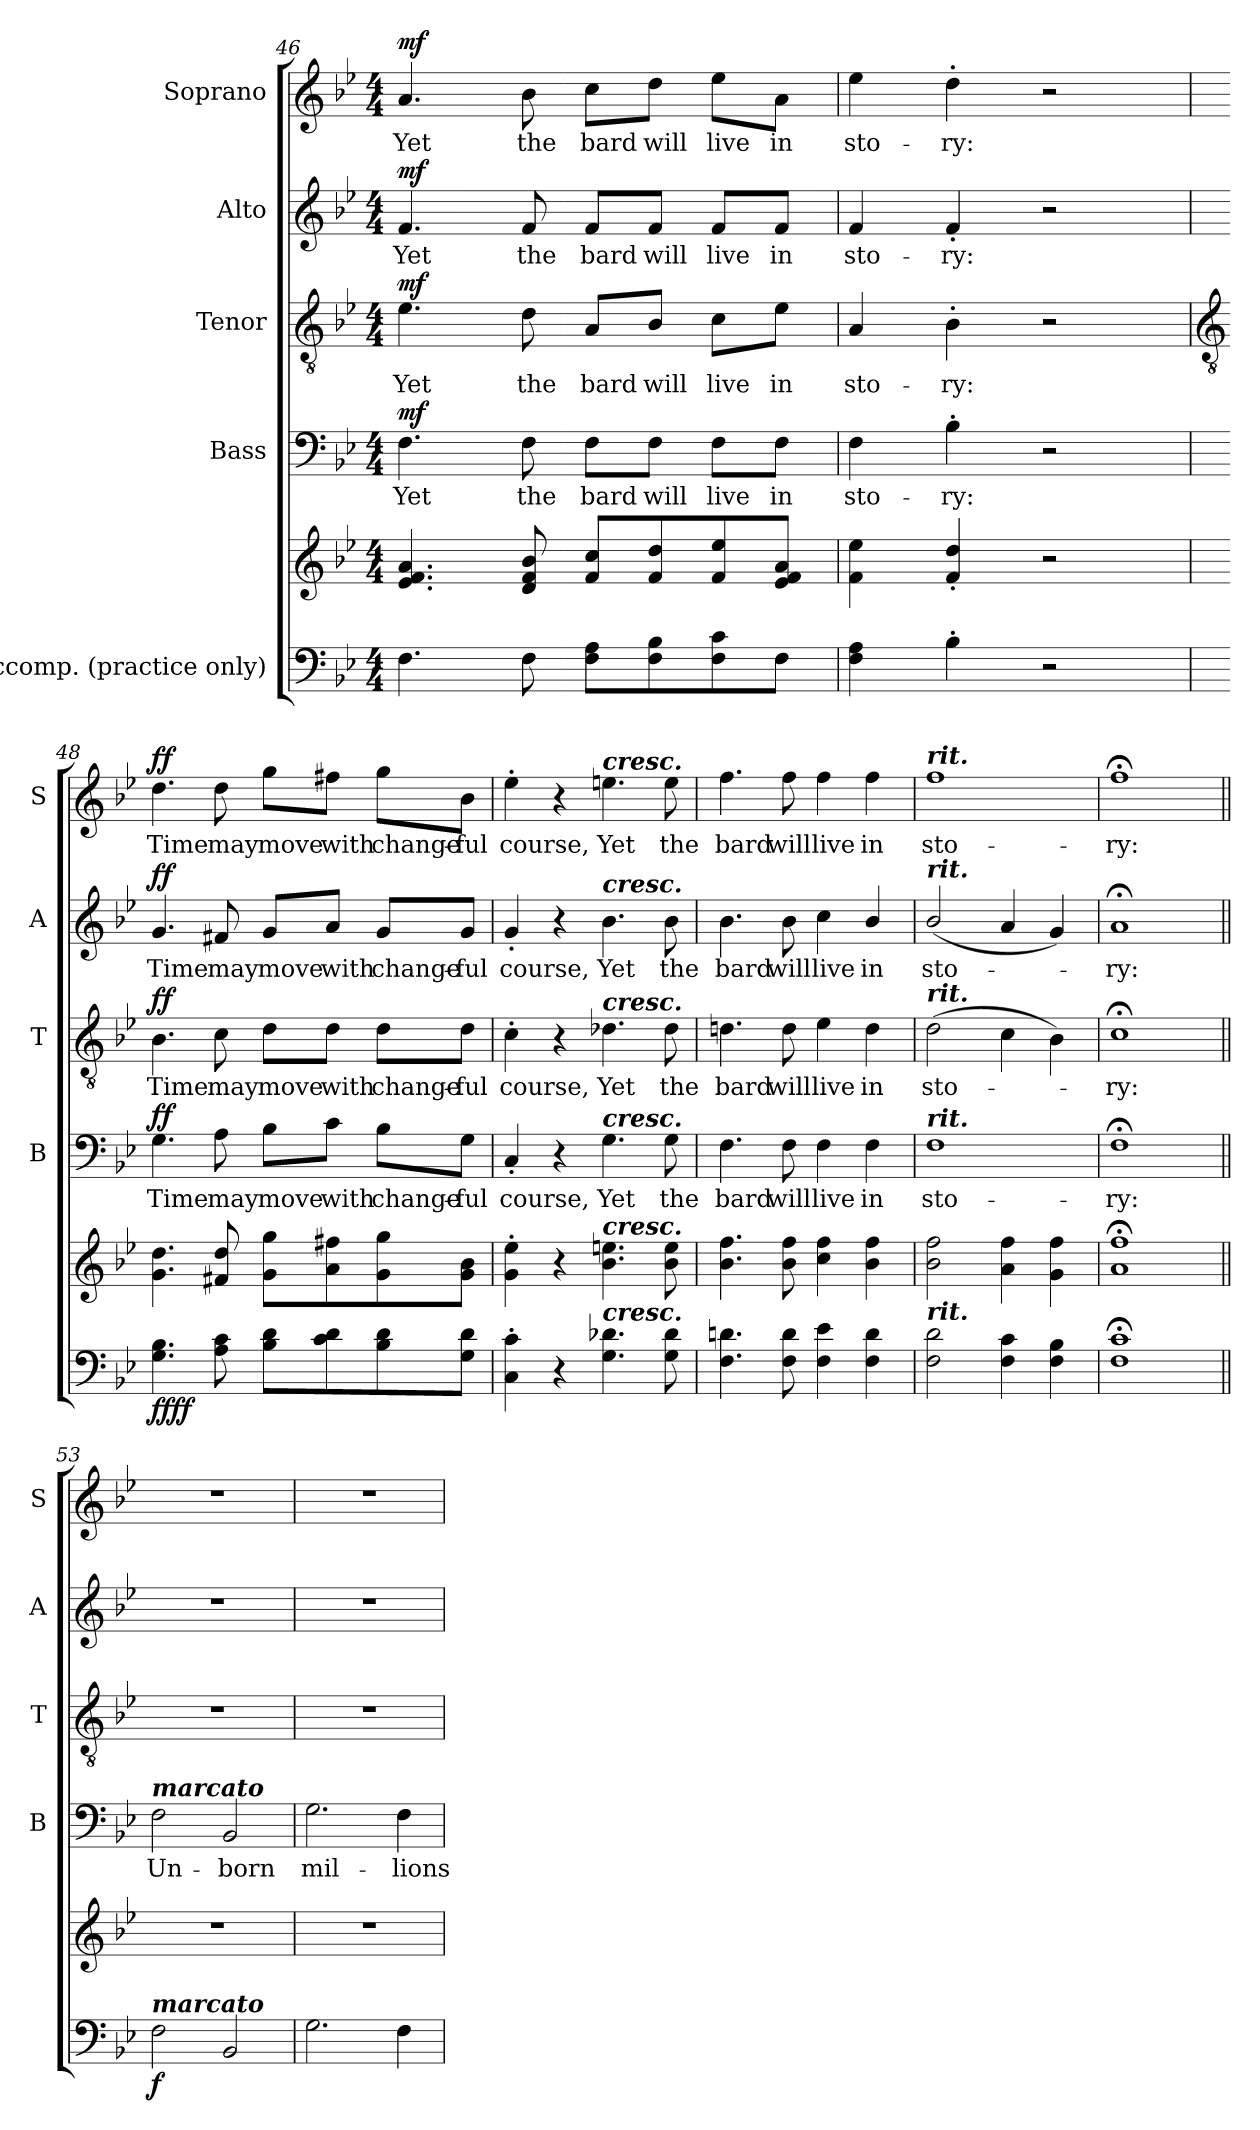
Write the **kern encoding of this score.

**kern	**kern	**dynam	**kern	**text	**dynam	**kern	**text	**dynam	**kern	**text	**dynam	**kern	**text	**dynam
*part5	*part5	*part5	*part4	*part4	*part4	*part3	*part3	*part3	*part2	*part2	*part2	*part1	*part1	*part1
*staff6	*staff5	*staff5/6	*staff4	*staff4	*staff4	*staff3	*staff3	*staff3	*staff2	*staff2	*staff2	*staff1	*staff1	*staff1
*I"Accomp. (practice only)	*	*	*I"Bass	*	*	*I"Tenor	*	*	*I"Alto	*	*	*I"Soprano	*	*
*	*	*	*I'B	*	*	*I'T	*	*	*I'A	*	*	*I'S	*	*
*clefF4	*clefG2	*	*clefF4	*	*	*clefGv2	*	*	*clefG2	*	*	*clefG2	*	*
*k[b-e-]	*k[b-e-]	*	*k[b-e-]	*	*	*k[b-e-]	*	*	*k[b-e-]	*	*	*k[b-e-]	*	*
*B-:	*B-:	*	*B-:	*	*	*B-:	*	*	*B-:	*	*	*B-:	*	*
*M4/4	*M4/4	*	*M4/4	*	*	*M4/4	*	*	*M4/4	*	*	*M4/4	*	*
=46	=46	=46	=46	=46	=46	=46	=46	=46	=46	=46	=46	=46	=46	=46
!	!	!LO:DY:b=2	!	!LO:LY:b	!	!	!LO:LY:b	!	!	!LO:LY:b	!	!	!LO:LY:b	!
!	!	!LO:DY:n=1:b	!	!	!LO:DY:b	!	!	!LO:DY:b	!	!	!LO:DY:b	!	!	!LO:DY:b
4.F	4.e- 4.f 4.a	mf mf	4.F	Yet	mf	4.e-	Yet	mf	4.f	Yet	mf	4.a	Yet	mf
!	!	!	!	!LO:LY:b	!	!	!LO:LY:b	!	!	!LO:LY:b	!	!	!LO:LY:b	!
8F	8d 8f 8b-	.	8F	the	.	8d	the	.	8f	the	.	8b-	the	.
!	!	!	!	!LO:LY:b	!	!	!LO:LY:b	!	!	!LO:LY:b	!	!	!LO:LY:b	!
8F 8AL	8f 8ccL	.	8F\L	bard	.	8A/L	bard	.	8f/L	bard	.	8cc\L	bard	.
!	!	!	!	!LO:LY:b	!	!	!LO:LY:b	!	!	!LO:LY:b	!	!	!LO:LY:b	!
8F 8B-	8f 8dd	.	8F\J	will	.	8B-/J	will	.	8f/J	will	.	8dd\J	will	.
!	!	!	!	!LO:LY:b	!	!	!LO:LY:b	!	!	!LO:LY:b	!	!	!LO:LY:b	!
8F 8c	8f 8ee-	.	8F\L	live	.	8c\L	live	.	8f/L	live	.	8ee-\L	live	.
!	!	!	!	!LO:LY:b	!	!	!LO:LY:b	!	!	!LO:LY:b	!	!	!LO:LY:b	!
8FJ	8e- 8f 8aJ	.	8F\J	in	.	8e-\J	in	.	8f/J	in	.	8a\J	in	.
=47	=47	=47	=47	=47	=47	=47	=47	=47	=47	=47	=47	=47	=47	=47
!	!	!	!	!LO:LY:b	!	!	!LO:LY:b	!	!	!LO:LY:b	!	!	!LO:LY:b	!
4F 4A	4f 4ee-	.	4F	sto-	.	4A	sto-	.	4f	sto-	.	4ee-	sto-	.
!	!	!	!	!LO:LY:b	!	!	!LO:LY:b	!	!	!LO:LY:b	!	!	!LO:LY:b	!
4B-'	4f' 4dd'	.	4B-'	-ry:	.	4B-'	-ry:	.	4f'	-ry:	.	4dd'	-ry:	.
2r	2r	.	2r	.	.	2r	.	.	2r	.	.	2r	.	.
!!LO:LB:g=z
=48	=48	=48	=48	=48	=48	=48	=48	=48	=48	=48	=48	=48	=48	=48
*	*	*	*	*	*	*clefGv2	*	*	*	*	*	*	*	*
!	!	!LO:DY:b=2	!	!LO:LY:b	!	!	!LO:LY:b	!	!	!LO:LY:b	!	!	!LO:LY:b	!
!	!	!LO:DY:n=1:b	!	!	!LO:DY:b	!	!	!LO:DY:b	!	!	!LO:DY:b	!	!	!LO:DY:b
4.G 4.B-	4.g 4.dd	ff ff	4.G	Time	ff	4.B-	Time	ff	4.g	Time	ff	4.dd	Time	ff
!	!	!	!	!LO:LY:b	!	!	!LO:LY:b	!	!	!LO:LY:b	!	!	!LO:LY:b	!
8A 8c	8f#X 8dd	.	8A	may	.	8c	may	.	8f#X	may	.	8dd	may	.
!	!	!	!	!LO:LY:b	!	!	!LO:LY:b	!	!	!LO:LY:b	!	!	!LO:LY:b	!
8B- 8dL	8g 8ggL	.	8B-\L	move	.	8d\L	move	.	8g/L	move	.	8gg\L	move	.
!	!	!	!	!LO:LY:b	!	!	!LO:LY:b	!	!	!LO:LY:b	!	!	!LO:LY:b	!
8c 8d	8a 8ff#X	.	8c\J	with	.	8d\J	with	.	8a/J	with	.	8ff#X\J	with	.
!	!	!	!	!LO:LY:b	!	!	!LO:LY:b	!	!	!LO:LY:b	!	!	!LO:LY:b	!
8B- 8d	8g 8gg	.	8B-\L	change-	.	8d\L	change-	.	8g/L	change-	.	8gg\L	change-	.
!	!	!	!	!LO:LY:b	!	!	!LO:LY:b	!	!	!LO:LY:b	!	!	!LO:LY:b	!
8G 8dJ	8g 8b-J	.	8G\J	-ful	.	8d\J	-ful	.	8g/J	-ful	.	8b-\J	-ful	.
=49	=49	=49	=49	=49	=49	=49	=49	=49	=49	=49	=49	=49	=49	=49
!	!	!	!	!LO:LY:b	!	!	!LO:LY:b	!	!	!LO:LY:b	!	!	!LO:LY:b	!
4C' 4c'	4g' 4ee-'	.	4C'	course,	.	4c'	course,	.	4g'	course,	.	4ee-'	course,	.
4r	4r	.	4r	.	.	4r	.	.	4r	.	.	4r	.	.
!	!	!	!	!	!	!	!	!	!	!	!	!LO:TX:a:Bi:t=cresc.	!	!
!	!	!	!	!	!	!	!	!	!LO:TX:a:Bi:t=cresc.	!	!	!	!	!
!	!	!	!	!	!	!LO:TX:a:Bi:t=cresc.	!	!	!	!	!	!	!	!
!	!	!	!LO:TX:a:Bi:t=cresc.	!	!	!	!	!	!	!	!	!	!	!
!	!LO:TX:a:Bi:t=cresc.	!	!	!	!	!	!	!	!	!	!	!	!	!
!LO:TX:a:Bi:t=cresc.	!	!	!	!	!	!	!	!	!	!	!	!	!	!
!	!	!	!	!LO:LY:b	!	!	!LO:LY:b	!	!	!LO:LY:b	!	!	!LO:LY:b	!
4.G 4.d-X	4.b- 4.een	.	4.G	Yet	.	4.d-X	Yet	.	4.b-	Yet	.	4.een	Yet	.
!	!	!	!	!LO:LY:b	!	!	!LO:LY:b	!	!	!LO:LY:b	!	!	!LO:LY:b	!
8G 8d-	8b- 8ee	.	8G	the	.	8d-	the	.	8b-	the	.	8ee	the	.
=50	=50	=50	=50	=50	=50	=50	=50	=50	=50	=50	=50	=50	=50	=50
!	!	!	!	!LO:LY:b	!	!	!LO:LY:b	!	!	!LO:LY:b	!	!	!LO:LY:b	!
4.F 4.dn	4.b- 4.ff	.	4.F	bard	.	4.dn	bard	.	4.b-	bard	.	4.ff	bard	.
!	!	!	!	!LO:LY:b	!	!	!LO:LY:b	!	!	!LO:LY:b	!	!	!LO:LY:b	!
8F 8d	8b- 8ff	.	8F	will	.	8d	will	.	8b-	will	.	8ff	will	.
!	!	!	!	!LO:LY:b	!	!	!LO:LY:b	!	!	!LO:LY:b	!	!	!LO:LY:b	!
4F 4e-	4cc 4ff	.	4F	live	.	4e-	live	.	4cc	live	.	4ff	live	.
!	!	!	!	!LO:LY:b	!	!	!LO:LY:b	!	!	!LO:LY:b	!	!	!LO:LY:b	!
4F 4d	4b- 4ff	.	4F	in	.	4d	in	.	4b-/	in	.	4ff	in	.
=51	=51	=51	=51	=51	=51	=51	=51	=51	=51	=51	=51	=51	=51	=51
!	!	!	!	!	!	!	!	!	!	!	!	!LO:TX:a:Bi:t=rit.	!	!
!	!	!	!	!	!	!	!	!	!LO:TX:a:Bi:t=rit.	!	!	!	!	!
!	!	!	!	!	!	!LO:TX:a:Bi:t=rit.	!	!	!	!	!	!	!	!
!	!	!	!LO:TX:a:Bi:t=rit.	!	!	!	!	!	!	!	!	!	!	!
!	!LO:TX:b:Bi:t=rit.	!	!	!	!	!	!	!	!	!	!	!	!	!
!	!	!	!	!LO:LY:b	!	!	!LO:LY:b	!	!	!LO:LY:b	!	!	!LO:LY:b	!
2F 2d	2b- 2ff	.	1F	sto-	.	(>2d	sto-	.	(<2b-/	sto-	.	1ff	sto-	.
4F 4c	4a 4ff	.	.	.	.	4c	.	.	4a	.	.	.	.	.
4F 4B-	4g 4ff	.	.	.	.	4B-)	.	.	4g)	.	.	.	.	.
=52	=52	=52	=52	=52	=52	=52	=52	=52	=52	=52	=52	=52	=52	=52
!	!	!	!	!LO:LY:b	!	!	!LO:LY:b	!	!	!LO:LY:b	!	!	!LO:LY:b	!
1F; 1c;	1a;< 1ff;<	.	1F;<	-ry:	.	1c;<	ry:	.	1a;<	ry:	.	1ff;<	-ry:	.
=53||	=53||	=53||	=53||	=53||	=53||	=53||	=53||	=53||	=53||	=53||	=53||	=53||	=53||	=53||
*	*MM152	*	*	*	*	*	*	*	*	*	*	*	*	*
!	!	!	!LO:TX:a:Bi:t=marcato	!	!	!	!	!	!	!	!	!	!	!
!LO:TX:a:Bi:t=marcato	!	!	!	!	!	!	!	!	!	!	!	!	!	!
!	!	!LO:DY:b=2	!	!LO:LY:b	!	!	!	!	!	!	!	!	!	!
2F	1r	f	2F	Un-	.	1r	.	.	1r	.	.	1r	.	.
!	!	!	!	!LO:LY:b	!	!	!	!	!	!	!	!	!	!
2BB-	.	.	2BB-	-born	.	.	.	.	.	.	.	.	.	.
=54	=54	=54	=54	=54	=54	=54	=54	=54	=54	=54	=54	=54	=54	=54
!	!	!	!	!LO:LY:b	!	!	!	!	!	!	!	!	!	!
2.G	1r	.	2.G	mil-	.	1r	.	.	1r	.	.	1r	.	.
!	!	!	!	!LO:LY:b	!	!	!	!	!	!	!	!	!	!
4F	.	.	4F	-lions	.	.	.	.	.	.	.	.	.	.
=	=	=	=	=	=	=	=	=	=	=	=	=	=	=
*-	*-	*-	*-	*-	*-	*-	*-	*-	*-	*-	*-	*-	*-	*-
